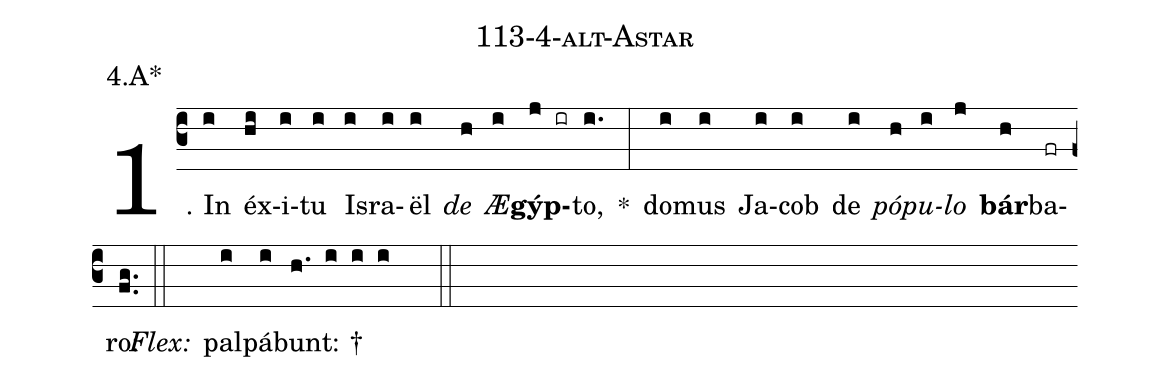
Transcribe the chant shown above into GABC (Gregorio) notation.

name: 113-4-alt-Astar;
annotation: 4.A*;
%%
(c3)1. In(i) éx(hi)i(i)tu(i) Is(i)ra(i)ël(i) <i>de</i>(h) <i>Æ</i>(i)<b>gýp</b>(j ir)to,(i.) *(:) do(i)mus(i) Ja(i)cob(i) de(i) <i>pó</i>(h)<i>pu</i>(i)<i>lo</i>(j) <b>bár</b>(h)ba(fr)ro:(fg..) (::)
<i>Flex:</i>()  pal(i)pá(i)bunt: †(h. i i i  ::)
